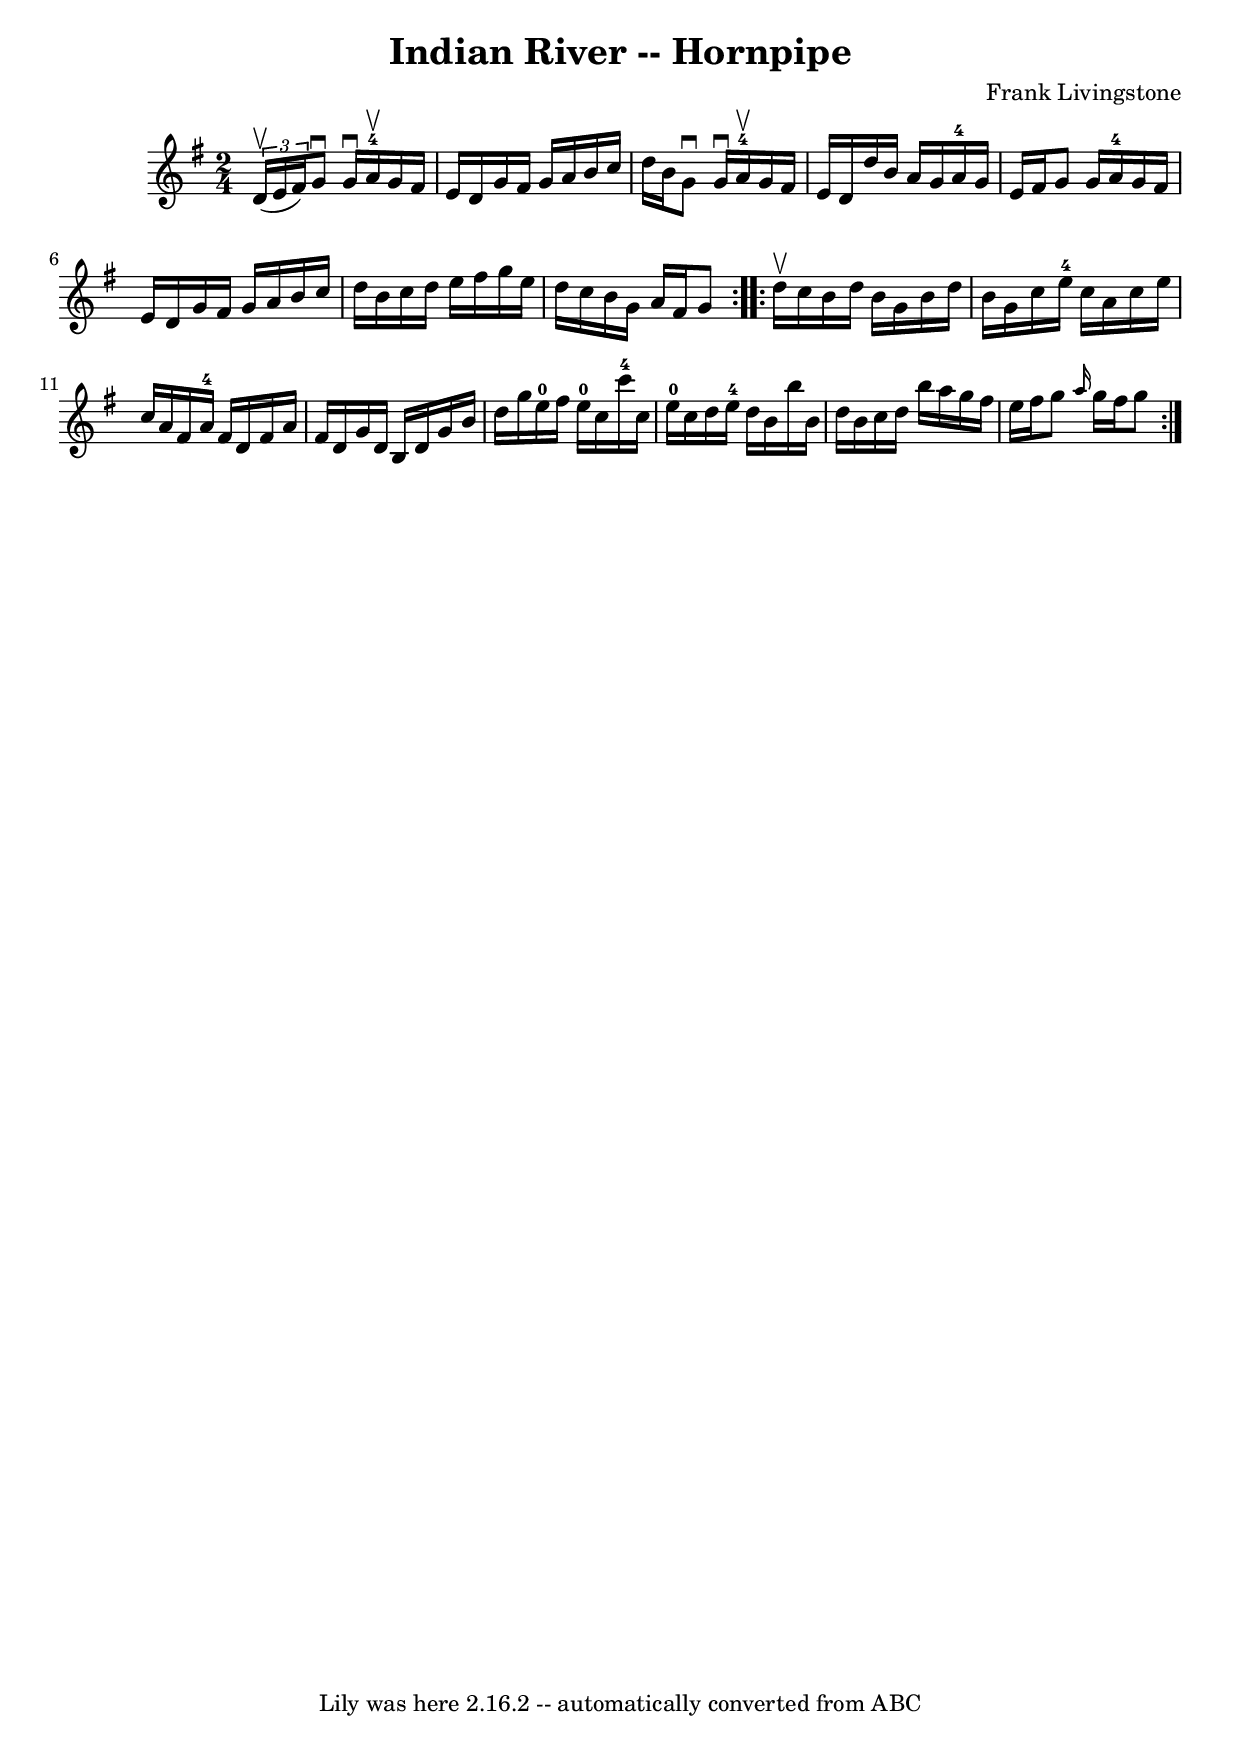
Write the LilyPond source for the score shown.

\version "2.16.2"
\include "Mammoth.ily"
\header {
	%% book = "Cole's 1000 Fiddle Tunes"
	composer = "Frank Livingstone"
	crossRefNumber = "1"
	footnotes = ""
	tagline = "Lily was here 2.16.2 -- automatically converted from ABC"
	title = "Indian River -- Hornpipe"
}
voicedefault =  {


\repeat volta 2 {
\time 2/4 
\key g \major   \times 2/3 { d'16 (^\upbow e'16 fis'16) } 
|
 g'8^\downbow g'16^\downbow a'16-4^\upbow g'16 fis'16   
 e'16 d'16  |
 g'16 fis'16 g'16 a'16 b'16 c''16    
d''16 b'16  |
 g'8^\downbow g'16^\downbow a'16-4^\upbow   
g'16 fis'16 e'16 d'16  |
 d''16 b'16 a'16 g'16      
a'16-4 g'16 e'16 fis'16  |
 g'8 g'16 a'16-4   
g'16 fis'16 e'16 d'16  |
 g'16 fis'16 g'16 a'16    
b'16 c''16 d''16 b'16  |
 c''16 d''16 e''16 fis''16   
 g''16 e''16 d''16 c''16  |
 b'16 g'16 a'16 fis'16    
g'8  }     \repeat volta 2 { d''16^\upbow c''16  |
 b'16 d''16  
 b'16 g'16 b'16 d''16 b'16 g'16  |
 c''16 e''16-4 
 c''16 a'16 c''16 e''16 c''16 a'16  |
 fis'16 a'16 
-4 fis'16 d'16 fis'16 a'16 fis'16 d'16  |
 g'16    
d'16 b16 d'16 g'16 b'16 d''16 g''16  |
 e''16 
-0 fis''16 e''16-0 c''16 c'''16-4 c''16 e''16-0   
c''16  |
 d''16 e''16-4 d''16 b'16 b''16 b'16 d''16 
 b'16  |
 c''16 d''16 b''16 a''16 g''16 fis''16    
e''16 fis''16  |
 g''8  \grace { a''16  } g''16 fis''16    
g''8  }   
}

\score{
    <<

	\context Staff="default"
	{
	    \voicedefault 
	}

    >>
	\layout {
	}
	\midi {}
}
